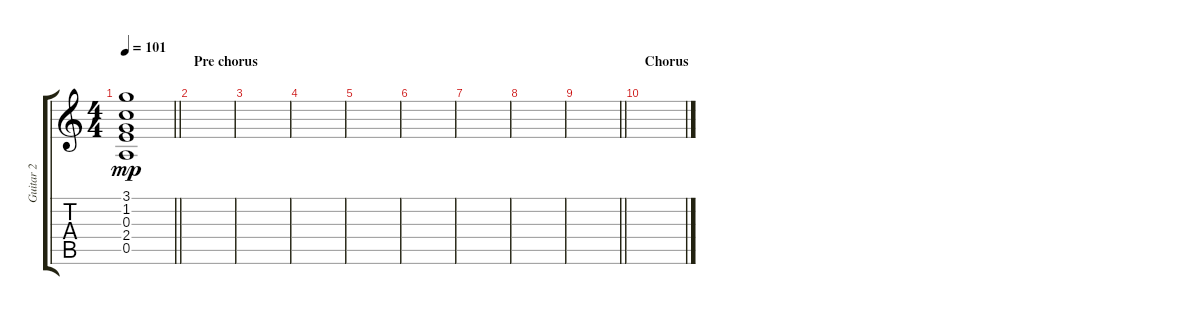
\track ("Guitar 2" "Guitar 2") {instrument acousticguitarnylon}
\staff {score tabs}
\tuning (E4 B3 G3 D3 A2 E2) {hide}
\ts (4 4)
\tempo 101
\clef g2
\barLineRight lightlight
\ks c
(3.1{t} 1.2{t} 0.3{t} 2.4{t} 0.5{t}).1{dy mp} |
\section ("" "Pre chorus")
|
|
|
|
|
|
|
\barLineRight lightlight
|
\section ("" "Chorus")
